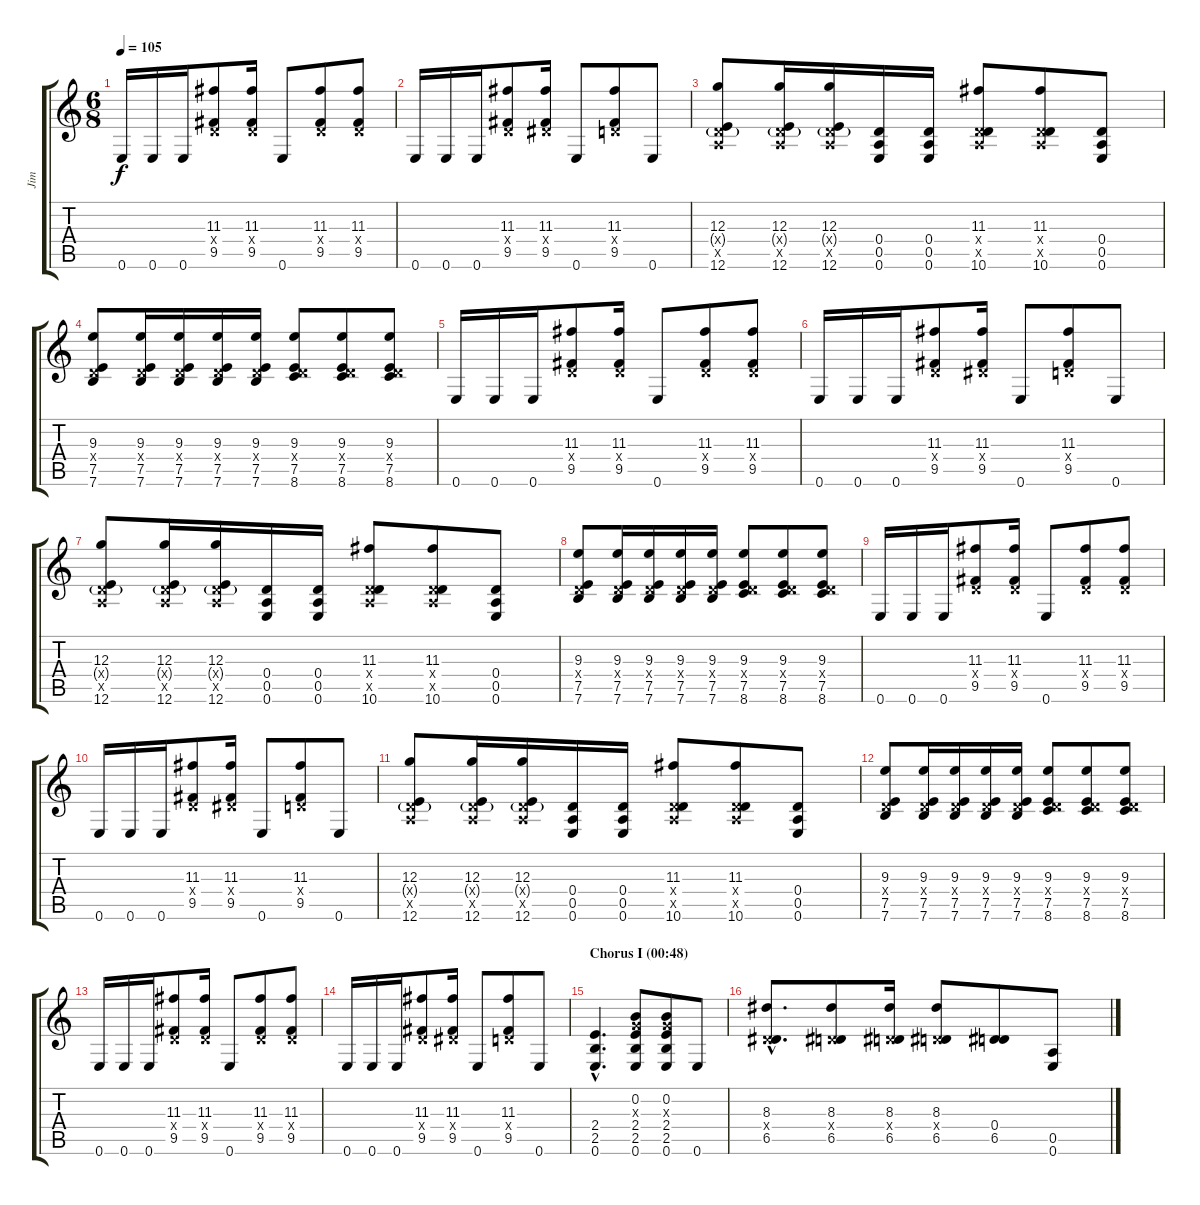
\track ("Jim" "Jim") {instrument distortionguitar}
\staff {score tabs}
\tuning (E4 B3 G3 D3 A2 E2) {hide}
\ts (6 8)
\tempo 105
\clef g2
\ks c
0.6.16{dy f} 0.6.16 0.6.16 (11.3 0.4{x} 9.5).8 (11.3 0.4{x} 9.5).16 0.6.8 (11.3 0.4{x} 9.5).8 (11.3 0.4{x} 9.5).8 |
0.6.16 0.6.16 0.6.16 (11.3 0.4{x} 9.5).8 (11.3 1.4{x} 9.5).16 0.6.8 (11.3 0.4{x} 9.5).8 0.6.8 |
(12.3 0.4{g x} 0.5{x} 12.6).8 (12.3 0.4{g x} 0.5{x} 12.6).16 (12.3 0.4{g x} 0.5{x} 12.6).16 (0.4 0.5 0.6).16 (0.4 0.5 0.6).16 (11.3 0.4{x} 0.5{x} 10.6).8 (11.3 0.4{x} 0.5{x} 10.6).8 (0.4 0.5 0.6).8 |
(9.3 0.4{x} 7.5 7.6).8 (9.3 0.4{x} 7.5 7.6).16 (9.3 0.4{x} 7.5 7.6).16 (9.3 0.4{x} 7.5 7.6).16 (9.3 0.4{x} 7.5 7.6).16 (9.3 0.4{x} 7.5 8.6).8 (9.3 0.4{x} 7.5 8.6).8 (9.3 0.4{x} 7.5 8.6).8 |
0.6.16 0.6.16 0.6.16 (11.3 0.4{x} 9.5).8 (11.3 0.4{x} 9.5).16 0.6.8 (11.3 0.4{x} 9.5).8 (11.3 0.4{x} 9.5).8 |
0.6.16 0.6.16 0.6.16 (11.3 0.4{x} 9.5).8 (11.3 1.4{x} 9.5).16 0.6.8 (11.3 0.4{x} 9.5).8 0.6.8 |
(12.3 0.4{g x} 0.5{x} 12.6).8 (12.3 0.4{g x} 0.5{x} 12.6).16 (12.3 0.4{g x} 0.5{x} 12.6).16 (0.4 0.5 0.6).16 (0.4 0.5 0.6).16 (11.3 0.4{x} 0.5{x} 10.6).8 (11.3 0.4{x} 0.5{x} 10.6).8 (0.4 0.5 0.6).8 |
(9.3 0.4{x} 7.5 7.6).8 (9.3 0.4{x} 7.5 7.6).16 (9.3 0.4{x} 7.5 7.6).16 (9.3 0.4{x} 7.5 7.6).16 (9.3 0.4{x} 7.5 7.6).16 (9.3 0.4{x} 7.5 8.6).8 (9.3 0.4{x} 7.5 8.6).8 (9.3 0.4{x} 7.5 8.6).8 |
0.6.16 0.6.16 0.6.16 (11.3 0.4{x} 9.5).8 (11.3 0.4{x} 9.5).16 0.6.8 (11.3 0.4{x} 9.5).8 (11.3 0.4{x} 9.5).8 |
0.6.16 0.6.16 0.6.16 (11.3 0.4{x} 9.5).8 (11.3 1.4{x} 9.5).16 0.6.8 (11.3 0.4{x} 9.5).8 0.6.8 |
(12.3 0.4{g x} 0.5{x} 12.6).8 (12.3 0.4{g x} 0.5{x} 12.6).16 (12.3 0.4{g x} 0.5{x} 12.6).16 (0.4 0.5 0.6).16 (0.4 0.5 0.6).16 (11.3 0.4{x} 0.5{x} 10.6).8 (11.3 0.4{x} 0.5{x} 10.6).8 (0.4 0.5 0.6).8 |
(9.3 0.4{x} 7.5 7.6).8 (9.3 0.4{x} 7.5 7.6).16 (9.3 0.4{x} 7.5 7.6).16 (9.3 0.4{x} 7.5 7.6).16 (9.3 0.4{x} 7.5 7.6).16 (9.3 0.4{x} 7.5 8.6).8 (9.3 0.4{x} 7.5 8.6).8 (9.3 0.4{x} 7.5 8.6).8 |
0.6.16 0.6.16 0.6.16 (11.3 0.4{x} 9.5).8 (11.3 0.4{x} 9.5).16 0.6.8 (11.3 0.4{x} 9.5).8 (11.3 0.4{x} 9.5).8 |
0.6.16 0.6.16 0.6.16 (11.3 0.4{x} 9.5).8 (11.3 1.4{x} 9.5).16 0.6.8 (11.3 0.4{x} 9.5).8 0.6.8 |
\section ("" "Chorus I (00:48)")
(2.4{hac} 2.5{hac} 0.6{hac}).4{d} (0.2 0.3{x} 2.4 2.5 0.6).8 (0.2 0.3{x} 2.4 2.5 0.6).8 0.6.8 |
(8.3{hac} 0.4{hac x} 6.5{hac}).8{d} (8.3 0.4{x} 6.5).8 (8.3 0.4{x} 6.5).16 (8.3 0.4{x} 6.5).8 (0.4 6.5).8 (0.5 0.6).8
